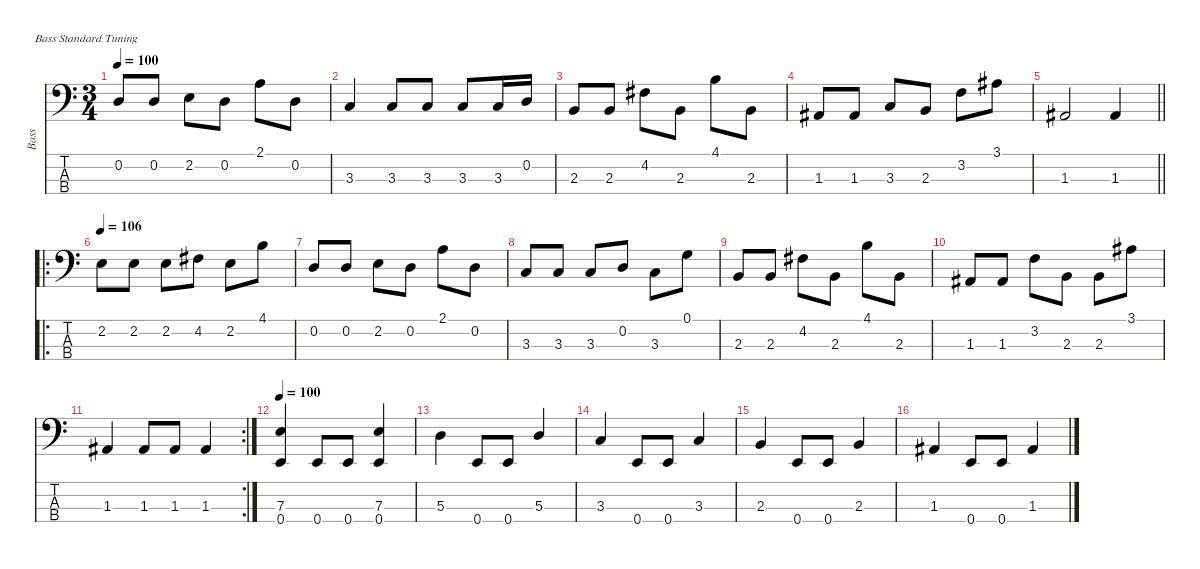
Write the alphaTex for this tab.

\defaultSystemsLayout 4
\hideDynamics
\bracketExtendMode nobrackets
\firstSystemTrackNameMode fullname
\otherSystemsTrackNameOrientation horizontal
\track ("Bass" "el.bs.") {instrument electricbasspick}
\staff {score tabs}
\tuning (G2 D2 A1 E1)
\ts (3 4)
\tempo 100
\clef f4
\ks c
0.2.8{dy fff beam Up} 0.2.8{beam Up} 2.2.8{beam Down} 0.2.8{beam Down} 2.1.8{beam Down} 0.2.8{beam Down} |
3.3.4{beam Up} 3.3.8{beam Up} 3.3.8{beam Up} 3.3.8{beam Up} 3.3.16{beam Up} 0.2.16{beam Up} |
2.3.8{beam Up} 2.3.8{beam Up} 4.2{acc #}.8{beam Down} 2.3.8{beam Down} 4.1.8{beam Down} 2.3.8{beam Down} |
1.3{acc #}.8{beam Up} 1.3{acc #}.8{beam Up} 3.3.8{beam Up} 2.3.8{beam Up} 3.2.8{beam Down} 3.1{acc #}.8{beam Down} |
\barLineRight lightlight
1.3{acc #}.2{beam Up} 1.3{acc #}.4{beam Up} |
\ro
\tempo 106
2.2.8{beam Down} 2.2.8{beam Down} 2.2.8{beam Down} 4.2{acc #}.8{beam Down} 2.2.8{beam Down} 4.1.8{beam Down} |
0.2.8{beam Up} 0.2.8{beam Up} 2.2.8{beam Down} 0.2.8{beam Down} 2.1.8{beam Down} 0.2.8{beam Down} |
3.3.8{beam Up} 3.3.8{beam Up} 3.3.8{beam Up} 0.2.8{beam Up} 3.3.8{beam Down} 0.1.8{beam Down} |
2.3.8{beam Up} 2.3.8{beam Up} 4.2{acc #}.8{beam Down} 2.3.8{beam Down} 4.1.8{beam Down} 2.3.8{beam Down} |
1.3{acc #}.8{beam Up} 1.3{acc #}.8{beam Up} 3.2.8{beam Down} 2.3.8{beam Down} 2.3.8{beam Down} 3.1{acc #}.8{beam Down} |
\rc 2
1.3{acc #}.4{beam Up} 1.3{acc #}.8{beam Up} 1.3{acc #}.8{beam Up} 1.3{acc #}.4{beam Up} |
\tempo 100
(7.3 0.4).4{dy f beam Up} 0.4.8{dy fff beam Up} 0.4.8{beam Up} (7.3 0.4).4{dy f beam Up} |
5.3.4{beam Down} 0.4.8{dy fff beam Up} 0.4.8{beam Up} 5.3.4{dy f beam Up} |
3.3.4{dy fff beam Up} 0.4.8{beam Up} 0.4.8{beam Up} 3.3.4{beam Up} |
2.3.4{beam Up} 0.4.8{beam Up} 0.4.8{beam Up} 2.3.4{beam Up} |
1.3{acc #}.4{beam Up} 0.4.8{beam Up} 0.4.8{beam Up} 1.3{acc #}.4{beam Up}
